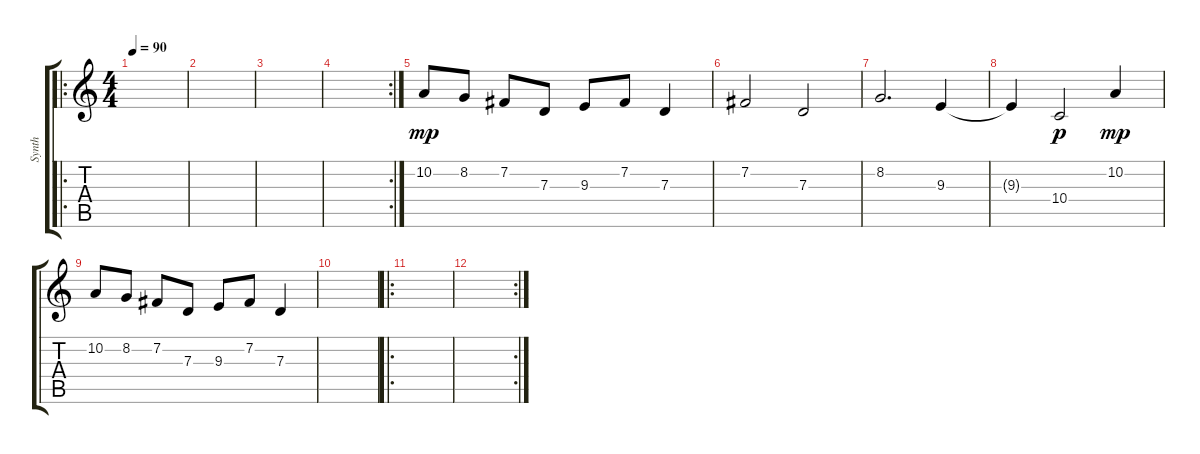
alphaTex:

\track ("Synth" "Synth") {instrument pad2warm}
\staff {score tabs}
\tuning (E4 B3 G3 D3 A2 E2) {hide}
\ro
\ts (4 4)
\tempo 90
\clef g2
\ks c
|
|
|
\rc 2
|
10.2.8{dy mp instrument choiraahs} 8.2.8 7.2.8 7.3.8 9.3.8 7.2.8 7.3.4 |
7.2.2 7.3.2 |
8.2.2{d} 9.3.4 |
9.3{t}.4 10.4.2{dy p} 10.2.4{dy mp} |
10.2.8 8.2.8 7.2.8 7.3.8 9.3.8 7.2.8 7.3.4 |
|
\ro
|
\rc 2
